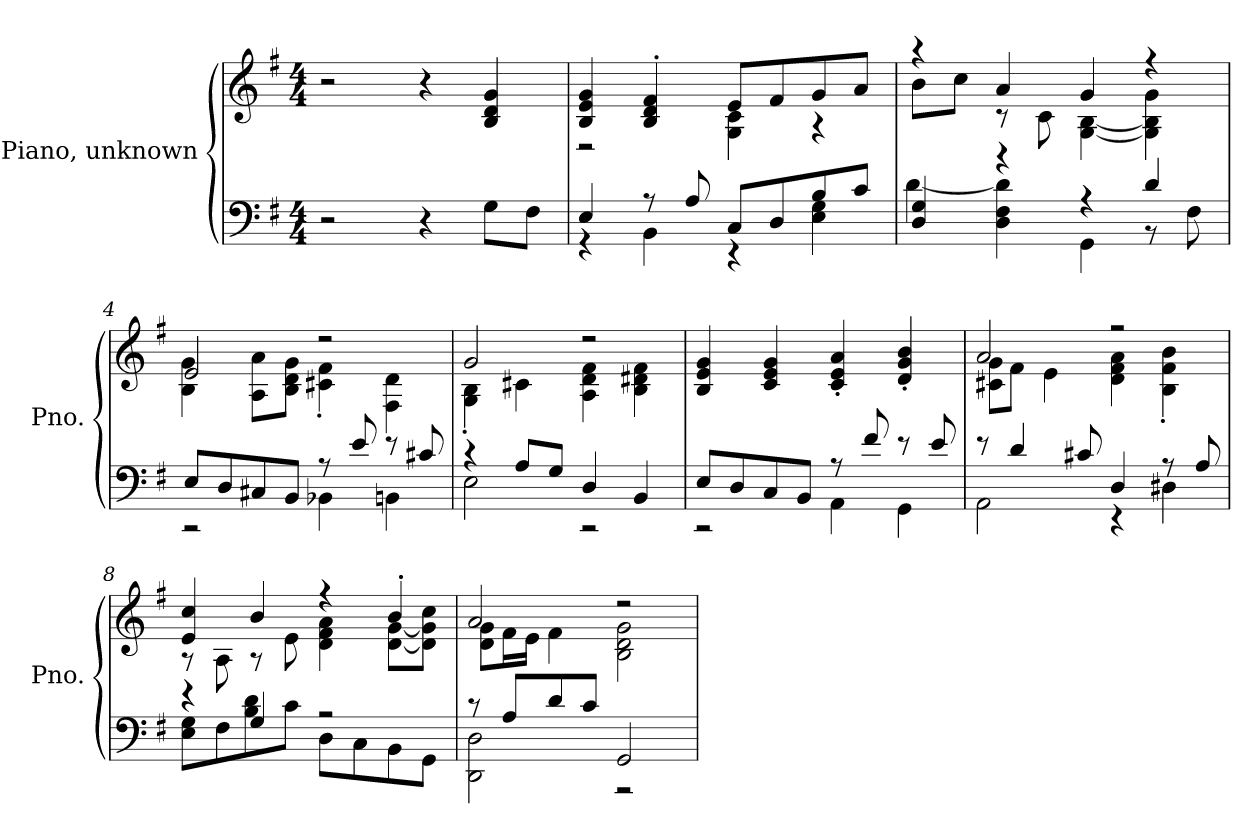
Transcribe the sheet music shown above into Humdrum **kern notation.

**kern	**kern
*part1	*part1
*staff2	*staff1
*I"Piano, unknown	*
*I'Pno.	*
*clefF4	*clefG2
*k[f#]	*k[f#]
*M4/4	*M4/4
*MM120	*MM120
=1	=1
2r	2r
4r	4r
8G\L	4B/ 4d/ 4g/
8F#\J	.
=2	=2
*^	*^
4E/	4r	4B/ 4e/ 4g/	2r
8r	4BB\	4B/' 4d/' 4f#/'	.
8A/	.	.	.
8C/L	4r	8e/L	4G\ 4c\
8D/	.	8f#/	.
8B/	4E\ 4G\	8g/	4r
8c/J	.	8a/J	.
=3	=3	=3	=3
4D/ 4G/	[4d\	4r	8b\L
.	.	.	8cc\J
4r	4D\ 4F#\ 4d\]	4a/	8r
.	.	.	8c\
4r	4GG\	4g/	[4G\ [4B\
4d/	8r	4r	4G\] 4B\] 4g\
.	8F#\	.	.
=4	=4	=4	=4
8E/L	2r	2e/	4B\ 4g\
8D/	.	.	.
8C#X/	.	.	8A\ 8a\L
8BB/J	.	.	8B\ 8d\ 8g\J
8r	4BB-X\	2r	4c#X\' 4f#\'
8e/	.	.	.
8r	4BBn\	.	4F#\ 4d\
8c#X/	.	.	.
=5	=5	=5	=5
4r	2E\	2g/	4G\' 4B\'
8A/L	.	.	4c#X\
8G/J	.	.	.
4D/	2r	2r	4A\ 4d\ 4f#\
4BB/	.	.	4B\ 4d#X\ 4f#\
*	*	*v	*v
!!LO:LB:g=z
=6	=6	=6
8E/L	2r	4B/ 4e/ 4g/
8D/	.	.
8C/	.	4c/ 4e/ 4g/
8BB/J	.	.
8r	4AA\	4c/' 4e/' 4a/'
8f#/	.	.
8r	4GG\	4d/' 4g/' 4b/'
8e/	.	.
=7	=7	=7
*	*	*^
8r	2AA\	2a/	8c#X\ 8g\L
4d/	.	.	8f#\J
.	.	.	4e\
8c#X/	.	.	.
4D/	4r	2r	4d\ 4f#\ 4a\
8r	4D#X\	.	4B\' 4f#\' 4b\'
8A/	.	.	.
=8	=8	=8	=8
4r	8E\ 8G\L	4e/ 4cc/	8r
.	8F#\	.	8A\
4G/	8B\ 8d\	4b/	8r
.	8c\J	.	8e\
2r	8D\L	4r	4d\ 4f#\ 4a\
.	8C\	.	.
.	8BB\	4b'/	[8d\ [8g\L
.	8GG\J	.	8d\] 8g\] 8cc\J
=9	=9	=9	=9
8r	2DD\ 2D\	2a/	8d\ 8g\L
8A/L	.	.	16f#\L
.	.	.	16e\JJ
8d/	.	.	4f#\
8c/J	.	.	.
2GG/	2r	2r	2B\ 2d\ 2g\
*v	*v	*	*
*	*v	*v
=	=
*-	*-
